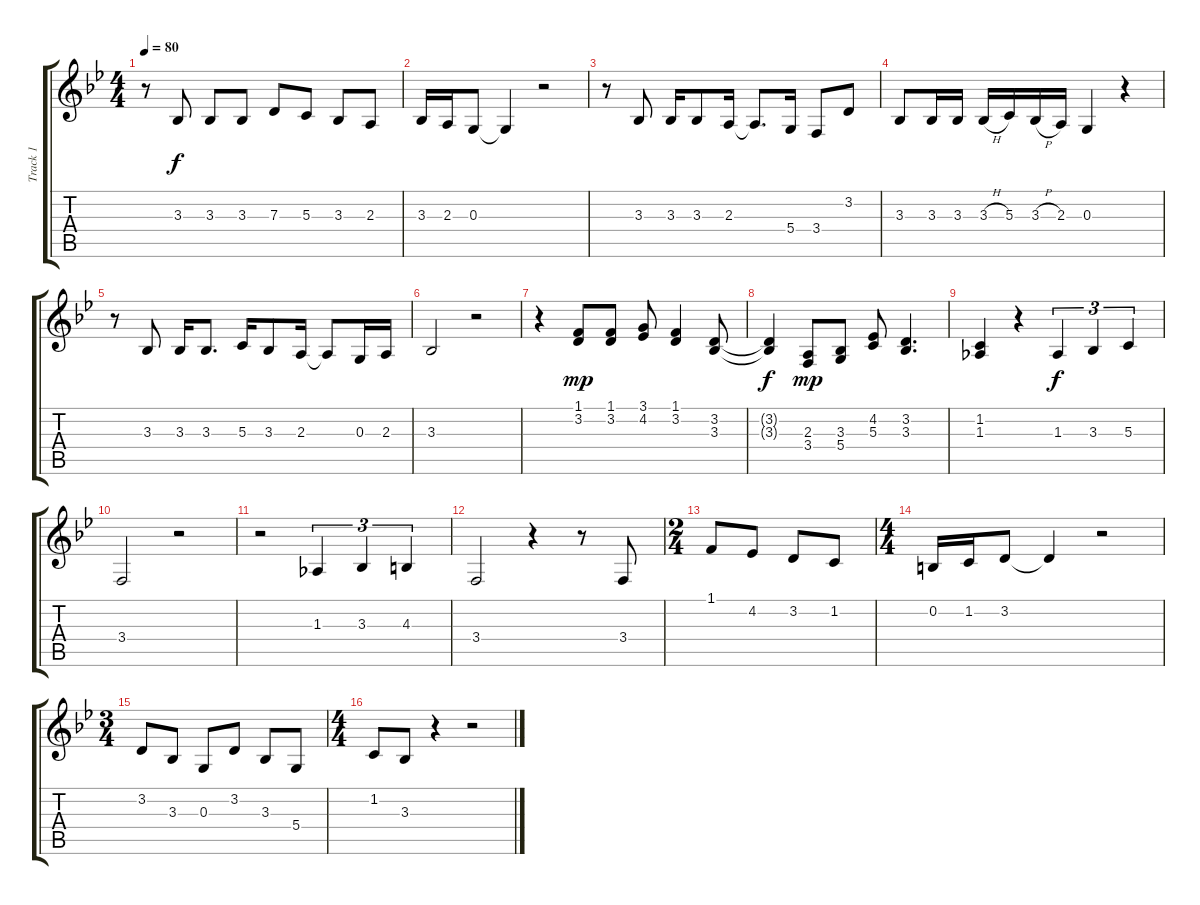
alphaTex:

\track ("Track 1" "Track 1") {instrument tenorsax}
\staff {score tabs}
\tuning (E4 B3 G3 D3 A2 E2) {hide}
\ts (4 4)
\tempo 80
\clef g2
\ks bb
r.8{dy f} 3.3.8 3.3.8 3.3.8 7.3.8 5.3.8 3.3.8 2.3.8 |
3.3.16 2.3.16 0.3.8 0.3{t}.4 r.2 |
r.8 3.3.8 3.3.16 3.3.8 2.3.16 2.3{t}.8{d} 5.4.16 3.4.8 3.2.8 |
3.3.8 3.3.16 3.3.16 3.3{h}.16 5.3.16 3.3{h}.16 2.3.16 0.3.4 r.4 |
r.8 3.3.8 3.3.16 3.3.8{d} 5.3.16 3.3.8 2.3.16 2.3{t}.8 0.3.16 2.3.16 |
3.3.2 r.2 |
r.4 (1.1 3.2).8{dy mp} (1.1 3.2).8 (3.1 4.2).8 (1.1 3.2).4 (3.2 3.3).8 |
(3.2{t} 3.3{t}).4{dy f} (2.3 3.4).8{dy mp} (3.3 5.4).8 (4.2 5.3).8 (3.2 3.3).4{d} |
(1.2 1.3).4 r.4 1.3.4{tu (3 2) dy f} 3.3.4{tu (3 2)} 5.3.4{tu (3 2)} |
3.4.2 r.2 |
r.2 1.3.4{tu (3 2)} 3.3.4{tu (3 2)} 4.3.4{tu (3 2)} |
3.4.2 r.4 r.8 3.4.8 |
\ts (2 4)
1.1.8 4.2.8 3.2.8 1.2.8 |
\ts (4 4)
0.2.16 1.2.16 3.2.8 3.2{t}.4 r.2 |
\ts (3 4)
3.2.8 3.3.8 0.3.8 3.2.8 3.3.8 5.4.8 |
\ts (4 4)
1.2.8 3.3.8 r.4 r.2
